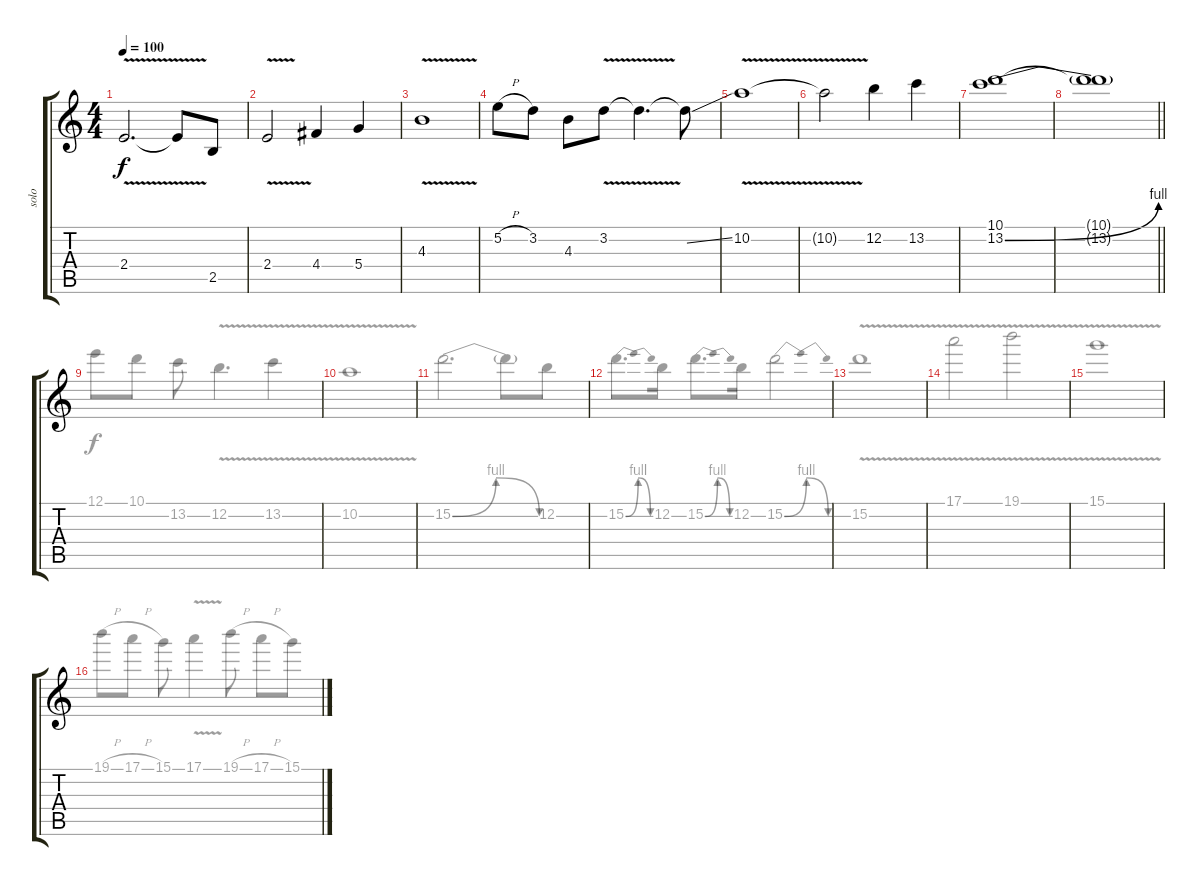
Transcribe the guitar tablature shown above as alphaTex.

\track ("solo" "solo") {instrument overdrivenguitar}
\staff {score tabs}
\tuning (E4 B3 G3 D3 A2 E2) {hide}
\voice
\ts (4 4)
\tempo 100
\clef g2
\ks c
2.4{v}.2{d dy f} 2.4{t}.8 2.5.8 |
2.4{v}.2 4.4.4 5.4.4 |
4.3{v}.1 |
5.2{h}.8 3.2.8 4.3.8 3.2{v}.8 3.2{t}.4{d} 3.2{ss t}.8 |
10.2{v}.1 |
10.2{t}.2 12.2.4 13.2.4 |
(10.1 13.2{be (bend 0 0 60 4)}).1 |
\barLineRight lightlight
(10.1{t} 13.2{t}).1 |
|
|
|
|
|
|
|
\voice
\clef g2
\ottava regular
\simile none
\ks c
|
|
|
|
|
|
|
\barLineRight lightlight
|
12.1.8 10.1.8 13.2.8 12.2{v}.4{d} 13.2{v}.4 |
10.2{v}.1 |
15.2{be (bendrelease 0 0 15 4 52 4 60 0)}.2{d} 15.2{t}.8 12.2.8 |
15.2{be (bendrelease 0 0 15 4 52 4 60 0)}.8{d} 12.2.16 15.2{be (bendrelease 0 0 15 4 52 4 60 0)}.8{d} 12.2.16 15.2{be (bendrelease 0 0 15 4 52 4 60 0)}.2 |
15.2{v}.1 |
17.1{v}.2 19.1{v}.2 |
15.1{v}.1 |
19.1{h}.8 17.1{h}.8 15.1.8 17.1{v}.4 19.1{h}.8 17.1{h}.8 15.1.8
